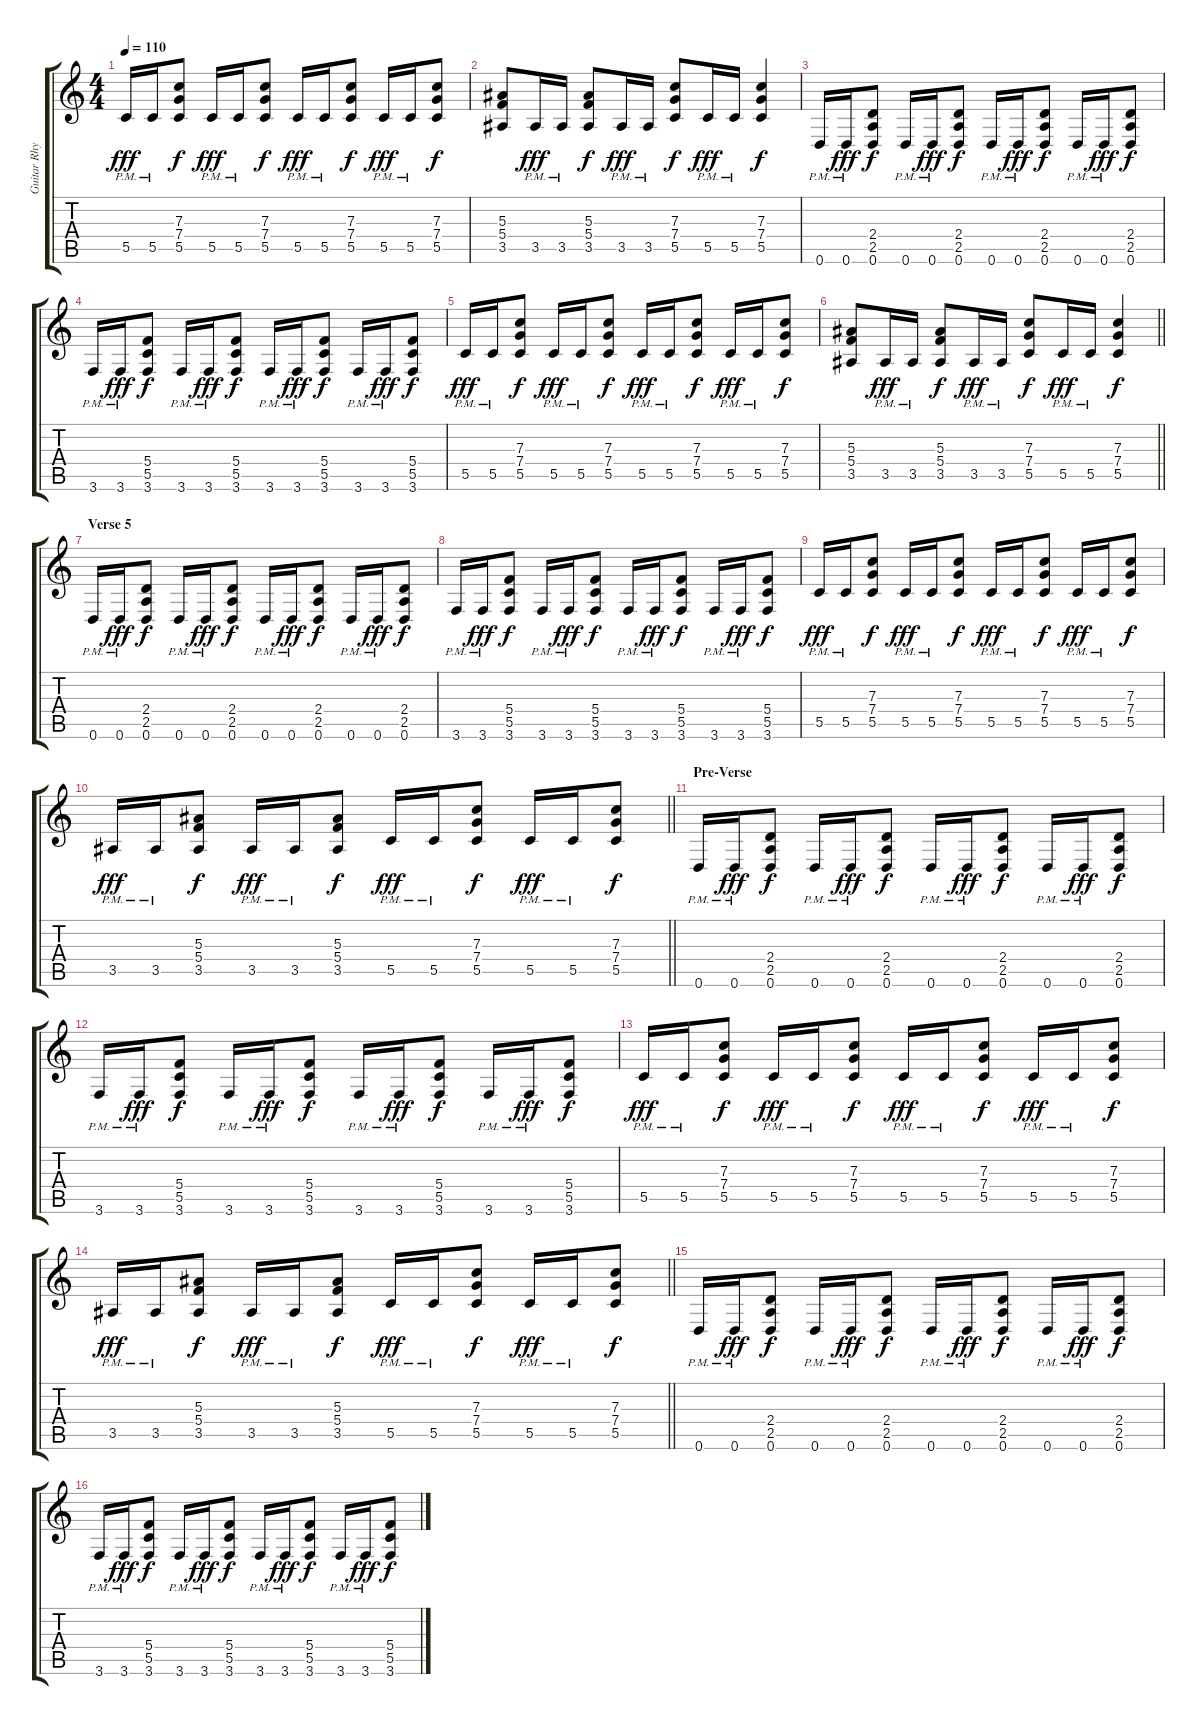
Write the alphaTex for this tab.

\track ("Guitar Rhythm" "Guitar Rhy") {instrument distortionguitar}
\staff {score tabs}
\tuning (D4 A3 F3 C3 G2 D2) {hide}
\ts (4 4)
\tempo 110
\clef g2
\ks c
5.5{pm}.16{dy fff} 5.5{pm}.16 (7.3 7.4 5.5).8{dy f} 5.5{pm}.16{dy fff} 5.5{pm}.16 (7.3 7.4 5.5).8{dy f} 5.5{pm}.16{dy fff} 5.5{pm}.16 (7.3 7.4 5.5).8{dy f} 5.5{pm}.16{dy fff} 5.5{pm}.16 (7.3 7.4 5.5).8{dy f} |
(5.3 5.4 3.5).8 3.5{pm}.16{dy fff} 3.5{pm}.16 (5.3 5.4 3.5).8{dy f} 3.5{pm}.16{dy fff} 3.5{pm}.16 (7.3 7.4 5.5).8{dy f} 5.5{pm}.16{dy fff} 5.5{pm}.16 (7.3 7.4 5.5).4{dy f} |
0.6{pm}.16 0.6{pm}.16{dy fff} (2.4 2.5 0.6).8{dy f} 0.6{pm}.16 0.6{pm}.16{dy fff} (2.4 2.5 0.6).8{dy f} 0.6{pm}.16 0.6{pm}.16{dy fff} (2.4 2.5 0.6).8{dy f} 0.6{pm}.16 0.6{pm}.16{dy fff} (2.4 2.5 0.6).8{dy f} |
3.6{pm}.16 3.6{pm}.16{dy fff} (5.4 5.5 3.6).8{dy f} 3.6{pm}.16 3.6{pm}.16{dy fff} (5.4 5.5 3.6).8{dy f} 3.6{pm}.16 3.6{pm}.16{dy fff} (5.4 5.5 3.6).8{dy f} 3.6{pm}.16 3.6{pm}.16{dy fff} (5.4 5.5 3.6).8{dy f} |
5.5{pm}.16{dy fff} 5.5{pm}.16 (7.3 7.4 5.5).8{dy f} 5.5{pm}.16{dy fff} 5.5{pm}.16 (7.3 7.4 5.5).8{dy f} 5.5{pm}.16{dy fff} 5.5{pm}.16 (7.3 7.4 5.5).8{dy f} 5.5{pm}.16{dy fff} 5.5{pm}.16 (7.3 7.4 5.5).8{dy f} |
\barLineRight lightlight
(5.3 5.4 3.5).8 3.5{pm}.16{dy fff} 3.5{pm}.16 (5.3 5.4 3.5).8{dy f} 3.5{pm}.16{dy fff} 3.5{pm}.16 (7.3 7.4 5.5).8{dy f} 5.5{pm}.16{dy fff} 5.5{pm}.16 (7.3 7.4 5.5).4{dy f} |
\section ("" "Verse 5")
0.6{pm}.16 0.6{pm}.16{dy fff} (2.4 2.5 0.6).8{dy f} 0.6{pm}.16 0.6{pm}.16{dy fff} (2.4 2.5 0.6).8{dy f} 0.6{pm}.16 0.6{pm}.16{dy fff} (2.4 2.5 0.6).8{dy f} 0.6{pm}.16 0.6{pm}.16{dy fff} (2.4 2.5 0.6).8{dy f} |
3.6{pm}.16 3.6{pm}.16{dy fff} (5.4 5.5 3.6).8{dy f} 3.6{pm}.16 3.6{pm}.16{dy fff} (5.4 5.5 3.6).8{dy f} 3.6{pm}.16 3.6{pm}.16{dy fff} (5.4 5.5 3.6).8{dy f} 3.6{pm}.16 3.6{pm}.16{dy fff} (5.4 5.5 3.6).8{dy f} |
5.5{pm}.16{dy fff} 5.5{pm}.16 (7.3 7.4 5.5).8{dy f} 5.5{pm}.16{dy fff} 5.5{pm}.16 (7.3 7.4 5.5).8{dy f} 5.5{pm}.16{dy fff} 5.5{pm}.16 (7.3 7.4 5.5).8{dy f} 5.5{pm}.16{dy fff} 5.5{pm}.16 (7.3 7.4 5.5).8{dy f} |
\barLineRight lightlight
3.5{pm}.16{dy fff} 3.5{pm}.16 (5.3 5.4 3.5).8{dy f} 3.5{pm}.16{dy fff} 3.5{pm}.16 (5.3 5.4 3.5).8{dy f} 5.5{pm}.16{dy fff} 5.5{pm}.16 (7.3 7.4 5.5).8{dy f} 5.5{pm}.16{dy fff} 5.5{pm}.16 (7.3 7.4 5.5).8{dy f} |
\section ("" "Pre-Verse")
0.6{pm}.16 0.6{pm}.16{dy fff} (2.4 2.5 0.6).8{dy f} 0.6{pm}.16 0.6{pm}.16{dy fff} (2.4 2.5 0.6).8{dy f} 0.6{pm}.16 0.6{pm}.16{dy fff} (2.4 2.5 0.6).8{dy f} 0.6{pm}.16 0.6{pm}.16{dy fff} (2.4 2.5 0.6).8{dy f} |
3.6{pm}.16 3.6{pm}.16{dy fff} (5.4 5.5 3.6).8{dy f} 3.6{pm}.16 3.6{pm}.16{dy fff} (5.4 5.5 3.6).8{dy f} 3.6{pm}.16 3.6{pm}.16{dy fff} (5.4 5.5 3.6).8{dy f} 3.6{pm}.16 3.6{pm}.16{dy fff} (5.4 5.5 3.6).8{dy f} |
5.5{pm}.16{dy fff} 5.5{pm}.16 (7.3 7.4 5.5).8{dy f} 5.5{pm}.16{dy fff} 5.5{pm}.16 (7.3 7.4 5.5).8{dy f} 5.5{pm}.16{dy fff} 5.5{pm}.16 (7.3 7.4 5.5).8{dy f} 5.5{pm}.16{dy fff} 5.5{pm}.16 (7.3 7.4 5.5).8{dy f} |
\barLineRight lightlight
3.5{pm}.16{dy fff} 3.5{pm}.16 (5.3 5.4 3.5).8{dy f} 3.5{pm}.16{dy fff} 3.5{pm}.16 (5.3 5.4 3.5).8{dy f} 5.5{pm}.16{dy fff} 5.5{pm}.16 (7.3 7.4 5.5).8{dy f} 5.5{pm}.16{dy fff} 5.5{pm}.16 (7.3 7.4 5.5).8{dy f} |
0.6{pm}.16 0.6{pm}.16{dy fff} (2.4 2.5 0.6).8{dy f} 0.6{pm}.16 0.6{pm}.16{dy fff} (2.4 2.5 0.6).8{dy f} 0.6{pm}.16 0.6{pm}.16{dy fff} (2.4 2.5 0.6).8{dy f} 0.6{pm}.16 0.6{pm}.16{dy fff} (2.4 2.5 0.6).8{dy f} |
3.6{pm}.16 3.6{pm}.16{dy fff} (5.4 5.5 3.6).8{dy f} 3.6{pm}.16 3.6{pm}.16{dy fff} (5.4 5.5 3.6).8{dy f} 3.6{pm}.16 3.6{pm}.16{dy fff} (5.4 5.5 3.6).8{dy f} 3.6{pm}.16 3.6{pm}.16{dy fff} (5.4 5.5 3.6).8{dy f}
